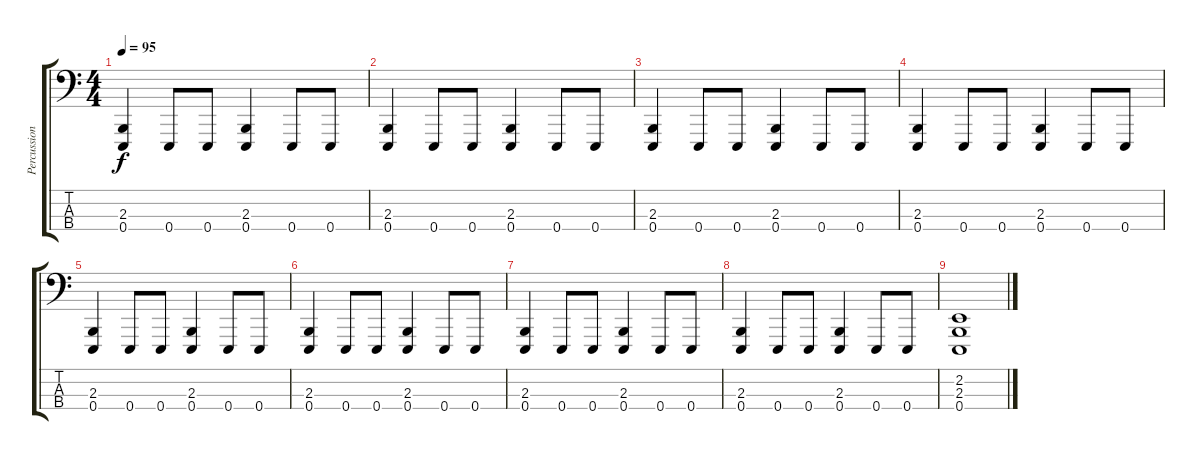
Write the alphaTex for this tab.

\track ("Percussion 1" "Percussion") {instrument timpani}
\staff {score tabs}
\tuning (G2 D2 A1 E1) {hide}
\ts (4 4)
\tempo 95
\clef f4
\ks c
(2.3 0.4).4{dy f} 0.4.8 0.4.8 (2.3 0.4).4 0.4.8 0.4.8 |
(2.3 0.4).4 0.4.8 0.4.8 (2.3 0.4).4 0.4.8 0.4.8 |
(2.3 0.4).4 0.4.8 0.4.8 (2.3 0.4).4 0.4.8 0.4.8 |
(2.3 0.4).4 0.4.8 0.4.8 (2.3 0.4).4 0.4.8 0.4.8 |
(2.3 0.4).4 0.4.8 0.4.8 (2.3 0.4).4 0.4.8 0.4.8 |
(2.3 0.4).4 0.4.8 0.4.8 (2.3 0.4).4 0.4.8 0.4.8 |
(2.3 0.4).4 0.4.8 0.4.8 (2.3 0.4).4 0.4.8 0.4.8 |
(2.3 0.4).4 0.4.8 0.4.8 (2.3 0.4).4 0.4.8 0.4.8 |
(2.2 2.3 0.4).1
